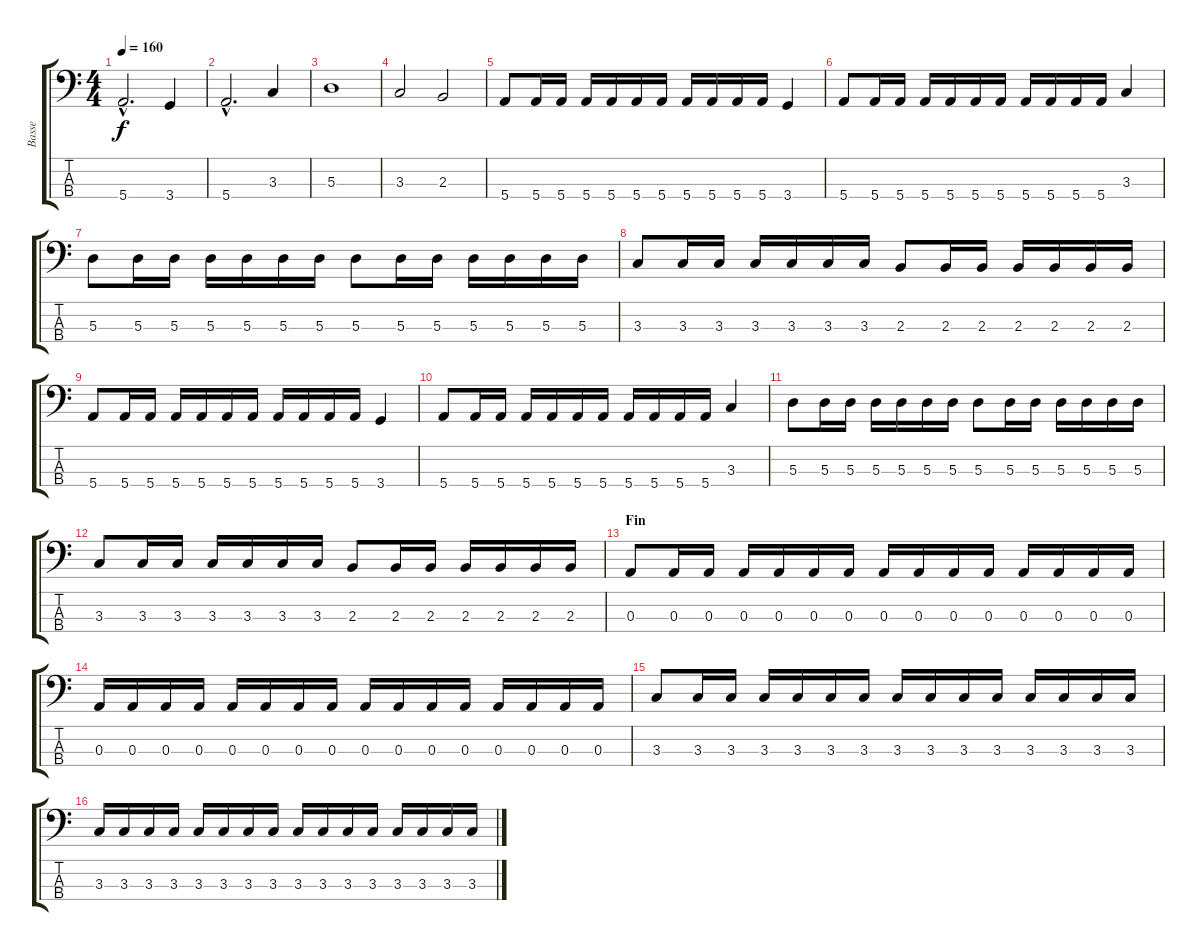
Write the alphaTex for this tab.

\track ("Basse" "Basse") {instrument electricbassfinger}
\staff {score tabs}
\tuning (G2 D2 A1 E1) {hide}
\ts (4 4)
\tempo 160
\clef f4
\ks c
5.4{hac}.2{d dy f} 3.4.4 |
5.4{hac}.2{d} 3.3.4 |
5.3.1 |
3.3.2 2.3.2 |
5.4.8 5.4.16 5.4.16 5.4.16 5.4.16 5.4.16 5.4.16 5.4.16 5.4.16 5.4.16 5.4.16 3.4.4 |
5.4.8 5.4.16 5.4.16 5.4.16 5.4.16 5.4.16 5.4.16 5.4.16 5.4.16 5.4.16 5.4.16 3.3.4 |
5.3.8 5.3.16 5.3.16 5.3.16 5.3.16 5.3.16 5.3.16 5.3.8 5.3.16 5.3.16 5.3.16 5.3.16 5.3.16 5.3.16 |
3.3.8 3.3.16 3.3.16 3.3.16 3.3.16 3.3.16 3.3.16 2.3.8 2.3.16 2.3.16 2.3.16 2.3.16 2.3.16 2.3.16 |
5.4.8 5.4.16 5.4.16 5.4.16 5.4.16 5.4.16 5.4.16 5.4.16 5.4.16 5.4.16 5.4.16 3.4.4 |
5.4.8 5.4.16 5.4.16 5.4.16 5.4.16 5.4.16 5.4.16 5.4.16 5.4.16 5.4.16 5.4.16 3.3.4 |
5.3.8 5.3.16 5.3.16 5.3.16 5.3.16 5.3.16 5.3.16 5.3.8 5.3.16 5.3.16 5.3.16 5.3.16 5.3.16 5.3.16 |
3.3.8 3.3.16 3.3.16 3.3.16 3.3.16 3.3.16 3.3.16 2.3.8 2.3.16 2.3.16 2.3.16 2.3.16 2.3.16 2.3.16 |
\section ("" "Fin")
0.3.8 0.3.16 0.3.16 0.3.16 0.3.16 0.3.16 0.3.16 0.3.16 0.3.16 0.3.16 0.3.16 0.3.16 0.3.16 0.3.16 0.3.16 |
0.3.16 0.3.16 0.3.16 0.3.16 0.3.16 0.3.16 0.3.16 0.3.16 0.3.16 0.3.16 0.3.16 0.3.16 0.3.16 0.3.16 0.3.16 0.3.16 |
3.3.8 3.3.16 3.3.16 3.3.16 3.3.16 3.3.16 3.3.16 3.3.16 3.3.16 3.3.16 3.3.16 3.3.16 3.3.16 3.3.16 3.3.16 |
3.3.16 3.3.16 3.3.16 3.3.16 3.3.16 3.3.16 3.3.16 3.3.16 3.3.16 3.3.16 3.3.16 3.3.16 3.3.16 3.3.16 3.3.16 3.3.16
